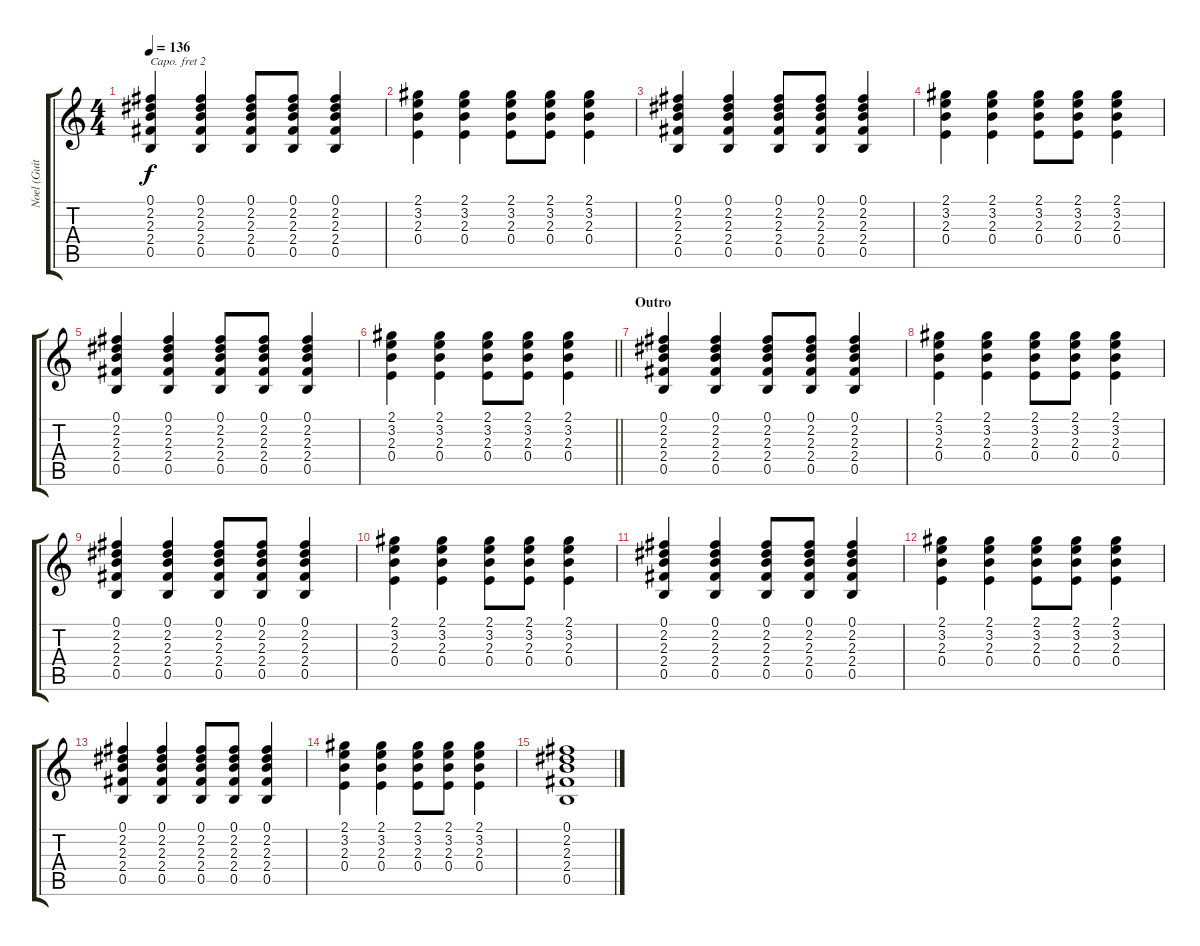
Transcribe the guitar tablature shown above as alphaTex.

\track ("Noel (Guitar 1)" "Noel (Guit") {instrument overdrivenguitar}
\staff {score tabs}
\capo 2
\tuning (E4 B3 G3 D3 A2 E2) {hide}
\ts (4 4)
\tempo 136
\clef g2
\ks c
(0.1 2.2 2.3 2.4 0.5).4{dy f} (0.1 2.2 2.3 2.4 0.5).4 (0.1 2.2 2.3 2.4 0.5).8 (0.1 2.2 2.3 2.4 0.5).8 (0.1 2.2 2.3 2.4 0.5).4 |
(2.1 3.2 2.3 0.4).4 (2.1 3.2 2.3 0.4).4 (2.1 3.2 2.3 0.4).8 (2.1 3.2 2.3 0.4).8 (2.1 3.2 2.3 0.4).4 |
(0.1 2.2 2.3 2.4 0.5).4 (0.1 2.2 2.3 2.4 0.5).4 (0.1 2.2 2.3 2.4 0.5).8 (0.1 2.2 2.3 2.4 0.5).8 (0.1 2.2 2.3 2.4 0.5).4 |
(2.1 3.2 2.3 0.4).4 (2.1 3.2 2.3 0.4).4 (2.1 3.2 2.3 0.4).8 (2.1 3.2 2.3 0.4).8 (2.1 3.2 2.3 0.4).4 |
(0.1 2.2 2.3 2.4 0.5).4 (0.1 2.2 2.3 2.4 0.5).4 (0.1 2.2 2.3 2.4 0.5).8 (0.1 2.2 2.3 2.4 0.5).8 (0.1 2.2 2.3 2.4 0.5).4 |
\barLineRight lightlight
(2.1 3.2 2.3 0.4).4 (2.1 3.2 2.3 0.4).4 (2.1 3.2 2.3 0.4).8 (2.1 3.2 2.3 0.4).8 (2.1 3.2 2.3 0.4).4 |
\section ("" "Outro")
(0.1 2.2 2.3 2.4 0.5).4 (0.1 2.2 2.3 2.4 0.5).4 (0.1 2.2 2.3 2.4 0.5).8 (0.1 2.2 2.3 2.4 0.5).8 (0.1 2.2 2.3 2.4 0.5).4 |
(2.1 3.2 2.3 0.4).4 (2.1 3.2 2.3 0.4).4 (2.1 3.2 2.3 0.4).8 (2.1 3.2 2.3 0.4).8 (2.1 3.2 2.3 0.4).4 |
(0.1 2.2 2.3 2.4 0.5).4 (0.1 2.2 2.3 2.4 0.5).4 (0.1 2.2 2.3 2.4 0.5).8 (0.1 2.2 2.3 2.4 0.5).8 (0.1 2.2 2.3 2.4 0.5).4 |
(2.1 3.2 2.3 0.4).4 (2.1 3.2 2.3 0.4).4 (2.1 3.2 2.3 0.4).8 (2.1 3.2 2.3 0.4).8 (2.1 3.2 2.3 0.4).4 |
(0.1 2.2 2.3 2.4 0.5).4 (0.1 2.2 2.3 2.4 0.5).4 (0.1 2.2 2.3 2.4 0.5).8 (0.1 2.2 2.3 2.4 0.5).8 (0.1 2.2 2.3 2.4 0.5).4 |
(2.1 3.2 2.3 0.4).4 (2.1 3.2 2.3 0.4).4 (2.1 3.2 2.3 0.4).8 (2.1 3.2 2.3 0.4).8 (2.1 3.2 2.3 0.4).4 |
(0.1 2.2 2.3 2.4 0.5).4 (0.1 2.2 2.3 2.4 0.5).4 (0.1 2.2 2.3 2.4 0.5).8 (0.1 2.2 2.3 2.4 0.5).8 (0.1 2.2 2.3 2.4 0.5).4 |
(2.1 3.2 2.3 0.4).4 (2.1 3.2 2.3 0.4).4 (2.1 3.2 2.3 0.4).8 (2.1 3.2 2.3 0.4).8 (2.1 3.2 2.3 0.4).4 |
(0.1 2.2 2.3 2.4 0.5).1
